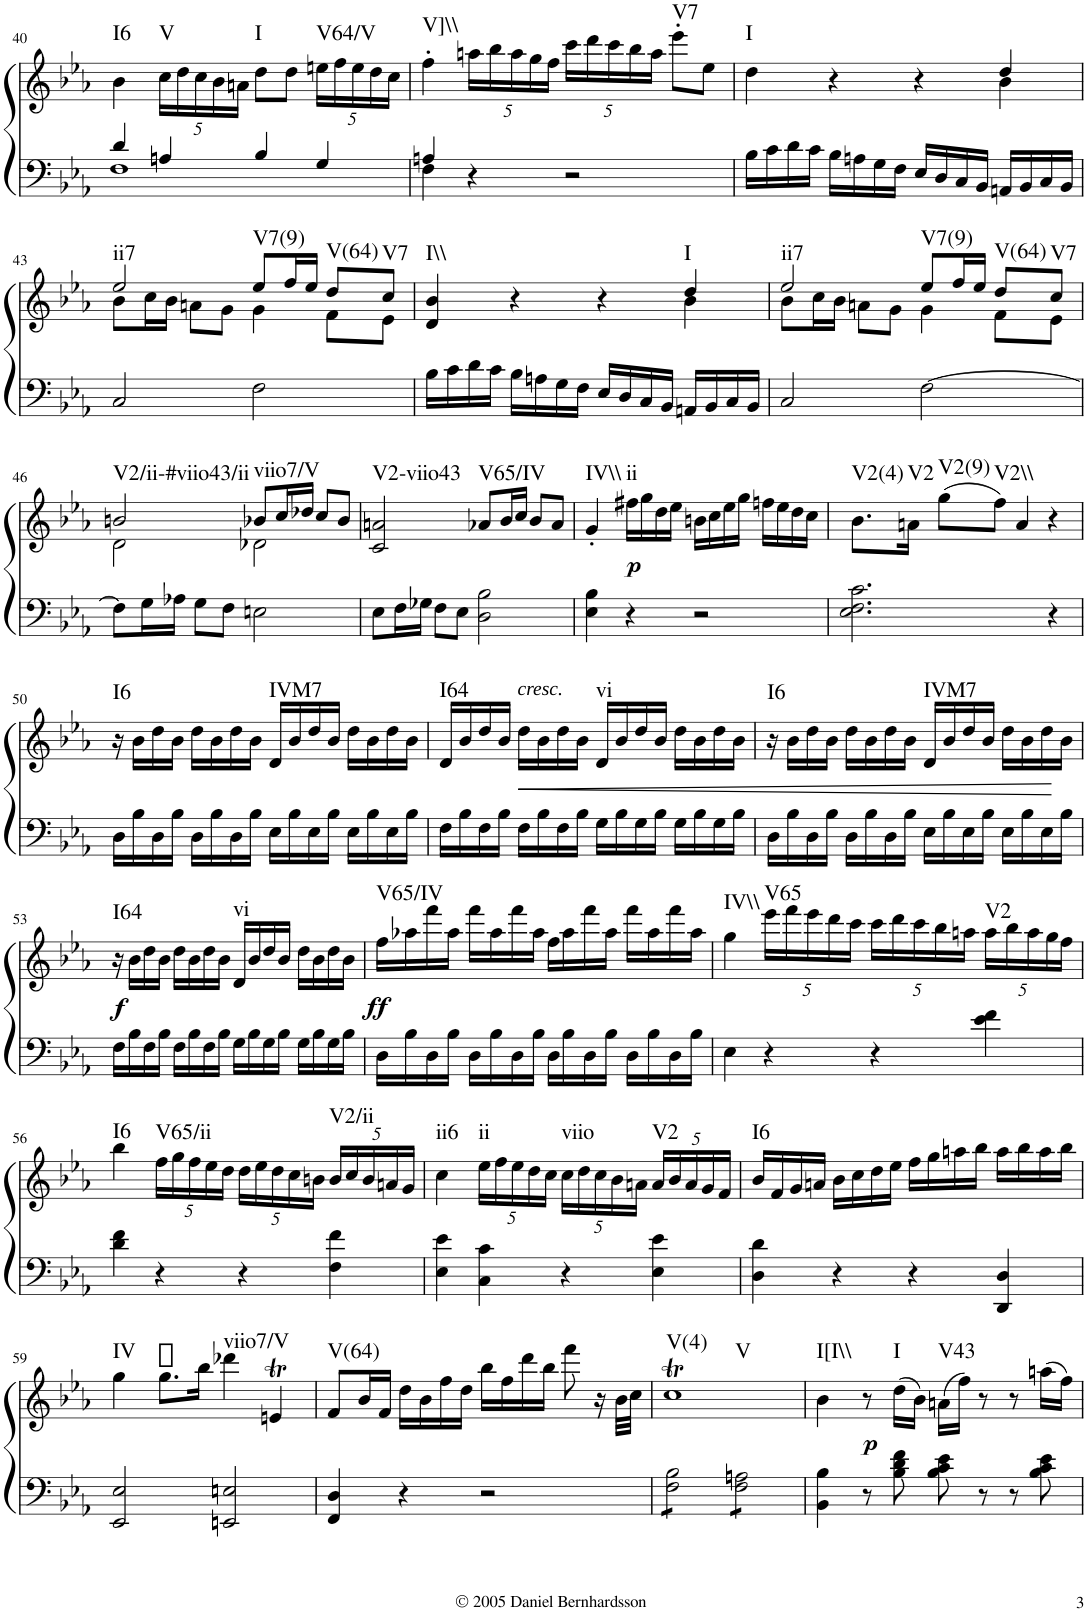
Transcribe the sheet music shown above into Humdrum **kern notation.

**kern	**kern	**dynam	**harte
*part1	*part1	*part1	*part1
*staff2	*staff1	*staff1/2	*
*I"Piano	*	*	*
*I'Pno.	*	*	*
!!LO:PB:g=z
*clefF4	*clefG2	*	*
*k[b-e-a-]	*k[b-e-a-]	*	*
*E-:	*E-:	*	*
*M4/4	*M4/4	*	*
*met(c)	*met(c)	*	*
=40	=40	=40	=40
*^	*	*	*
!	!	!	!	!LO:H:kt=I6
4d/	1F	4b-\	.	N
*	*	*Xbrackettup	*	*
!	!	!	!	!LO:H:kt=V
4An/	.	20cc\LL	.	N
.	.	20dd\	.	.
.	.	20cc\	.	.
.	.	20b-\	.	.
.	.	20an\JJ	.	.
!	!	!	!	!LO:H:kt=I
4B-/	.	8dd\L	.	N
.	.	8dd\J	.	.
!	!	!	!	!LO:H:kt=V64/V
4G/	.	20een\LL	.	N
.	.	20ff\	.	.
.	.	20ee\	.	.
.	.	20dd\	.	.
.	.	20cc\JJ	.	.
=41	=41	=41	=41	=41
!	!	!	!	!LO:H:kt=V]\\
4An/	4F\	4ff'\	.	N
4r	4ryy	20aan\LL	.	.
.	.	20bb-\	.	.
.	.	20aa\	.	.
.	.	20gg\	.	.
.	.	20ff\JJ	.	.
2r	2ryy	20ccc\LL	.	.
.	.	20ddd\	.	.
.	.	20ccc\	.	.
.	.	20bb-\	.	.
.	.	20aa\JJ	.	.
!	!	!	!	!LO:H:kt=V7
.	.	8eee-'\L	.	N
.	.	8ee-\J	.	.
*v	*v	*	*	*
=42	=42	=42	=42
*	*^	*	*
!	!	!	!	!LO:H:kt=I
16B-\LL	4dd\	2ryy	.	N
16c\	.	.	.	.
16d\	.	.	.	.
16c\JJ	.	.	.	.
16B-\LL	4r	.	.	.
16An\	.	.	.	.
16G\	.	.	.	.
16F\JJ	.	.	.	.
16E-/LL	4r	4ryy	.	.
16D/	.	.	.	.
16C/	.	.	.	.
16BB-/JJ	.	.	.	.
16AAn/LL	4dd/	4b-\	.	.
16BB-/	.	.	.	.
16C/	.	.	.	.
16BB-/JJ	.	.	.	.
!!LO:LB:g=z	!!
=43	=43	=43	=43	=43
!	!	!	!	!LO:H:kt=ii7
2C/	2ee-/	8b-\L	.	N
.	.	16cc\L	.	.
.	.	16b-\JJ	.	.
.	.	8an\L	.	.
.	.	8g\J	.	.
!	!	!	!	!LO:H:kt=V7(9)
2F\	8ee-/L	4g\	.	N
.	16ff/L	.	.	.
.	16ee-/JJ	.	.	.
!	!	!	!	!LO:H:kt=V(64)
.	8dd/L	8f\L	.	N
!	!	!	!	!LO:H:kt=V7
.	8cc/J	8e-\J	.	N
=44	=44	=44	=44	=44
!	!	!	!	!LO:H:kt=I\\
16B-\LL	4d/ 4b-/	2ryy	.	N
16c\	.	.	.	.
16d\	.	.	.	.
16c\JJ	.	.	.	.
16B-\LL	4r	.	.	.
16An\	.	.	.	.
16G\	.	.	.	.
16F\JJ	.	.	.	.
16E-/LL	4r	4ryy	.	.
16D/	.	.	.	.
16C/	.	.	.	.
16BB-/JJ	.	.	.	.
!	!	!	!	!LO:H:kt=I
16AAn/LL	4dd/	4b-\	.	N
16BB-/	.	.	.	.
16C/	.	.	.	.
16BB-/JJ	.	.	.	.
=45	=45	=45	=45	=45
!	!	!	!	!LO:H:kt=ii7
2C/	2ee-/	8b-\L	.	N
.	.	16cc\L	.	.
.	.	16b-\JJ	.	.
.	.	8an\L	.	.
.	.	8g\J	.	.
!	!	!	!	!LO:H:kt=V7(9)
[>2F\	8ee-/L	4g\	.	N
.	16ff/L	.	.	.
.	16ee-/JJ	.	.	.
!	!	!	!	!LO:H:kt=V(64)
.	8dd/L	8f\L	.	N
!	!	!	!	!LO:H:kt=V7
.	8cc/J	8e-\J	.	N
!!LO:LB:g=z	!!
=46	=46	=46	=46	=46
!	!	!	!	!LO:H:kt=V2/ii-#viio43/ii
8F\L]	2bn/	2d\	.	N
16G\L	.	.	.	.
16A-X\JJ	.	.	.	.
8G\L	.	.	.	.
8F\J	.	.	.	.
!	!	!	!	!LO:H:kt=viio7/V
2En\	8b-X/L	2d-X\	.	N
.	16cc/L	.	.	.
.	16dd-X/JJ	.	.	.
.	8cc/L	.	.	.
.	8b-/J	.	.	.
*	*v	*v	*	*
=47	=47	=47	=47
!	!	!	!LO:H:kt=V2-viio43
8E-\L	2c/ 2an/	.	N
16F\L	.	.	.
16G-X\JJ	.	.	.
8F\L	.	.	.
8E-\J	.	.	.
!	!	!	!LO:H:kt=V65/IV
2D\ 2B-\	8a-X/L	.	N
.	16b-/L	.	.
.	16cc/JJ	.	.
.	8b-/L	.	.
.	8a-/J	.	.
=48	=48	=48	=48
!	!	!	!LO:H:kt=IV\\
4E-\ 4B-\	4g'/	.	N
!	!	!LO:DY:b	!LO:H:kt=ii
4r	16ff#X\LL	p	N
.	16gg\	.	.
.	16dd\	.	.
.	16ee-\JJ	.	.
2r	16bn\LL	.	.
.	16cc\	.	.
.	16ee-\	.	.
.	16gg\JJ	.	.
.	16ffn\LL	.	.
.	16ee-\	.	.
.	16dd\	.	.
.	16cc\JJ	.	.
=49	=49	=49	=49
!	!	!	!LO:H:kt=V2(4)
2.E-\ 2.F\ 2.c\	8.b-\L	.	N
!	!	!	!LO:H:kt=V2
.	16an\Jk	.	N
!	!	!	!LO:H:kt=V2(9)
.	(8gg\L	.	N
!	!	!	!LO:H:kt=V2\\
.	8ff\J)	.	N
.	4a/	.	.
4r	4r	.	.
!!LO:LB:g=z
=50	=50	=50	=50
!	!	!	!LO:H:kt=I6
16D\LL	16r	.	N
16B-\	16b-\LL	.	.
16D\	16dd\	.	.
16B-\JJ	16b-\JJ	.	.
16D\LL	16dd\LL	.	.
16B-\	16b-\	.	.
16D\	16dd\	.	.
16B-\JJ	16b-\JJ	.	.
!	!	!	!LO:H:kt=IVM7
16E-\LL	16d/LL	.	N
16B-\	16b-/	.	.
16E-\	16dd/	.	.
16B-\JJ	16b-/JJ	.	.
16E-\LL	16dd\LL	.	.
16B-\	16b-\	.	.
16E-\	16dd\	.	.
16B-\JJ	16b-\JJ	.	.
=51	=51	=51	=51
!	!	!	!LO:H:kt=I64
16F\LL	16d/LL	.	N
16B-\	16b-/	.	.
16F\	16dd/	.	.
16B-\JJ	16b-/JJ	.	.
!	!LO:TX:a:i:t=cresc.	!	!
!	!	!LO:HP:b	!
16F\LL	16dd\LL	<	.
16B-\	16b-\	.	.
16F\	16dd\	.	.
16B-\JJ	16b-\JJ	.	.
!	!	!	!LO:H:kt=vi
16G\LL	16d/LL	.	N
16B-\	16b-/	.	.
16G\	16dd/	.	.
16B-\JJ	16b-/JJ	.	.
16G\LL	16dd\LL	.	.
16B-\	16b-\	.	.
16G\	16dd\	.	.
16B-\JJ	16b-\JJ	.	.
=52	=52	=52	=52
!	!	!	!LO:H:kt=I6
16D\LL	16r	.	N
16B-\	16b-\LL	.	.
16D\	16dd\	.	.
16B-\JJ	16b-\JJ	.	.
16D\LL	16dd\LL	.	.
16B-\	16b-\	.	.
16D\	16dd\	.	.
16B-\JJ	16b-\JJ	.	.
!	!	!	!LO:H:kt=IVM7
16E-\LL	16d/LL	.	N
16B-\	16b-/	.	.
16E-\	16dd/	.	.
16B-\JJ	16b-/JJ	.	.
16E-\LL	16dd\LL	.	.
16B-\	16b-\	.	.
16E-\	16dd\	.	.
16B-\JJ	16b-\JJ	[	.
!!LO:LB:g=z
=53	=53	=53	=53
!	!	!LO:DY:b	!LO:H:kt=I64
16F\LL	16r	f	N
16B-\	16b-\LL	.	.
16F\	16dd\	.	.
16B-\JJ	16b-\JJ	.	.
16F\LL	16dd\LL	.	.
16B-\	16b-\	.	.
16F\	16dd\	.	.
16B-\JJ	16b-\JJ	.	.
!	!	!	!LO:H:kt=vi
16G\LL	16d/LL	.	N
16B-\	16b-/	.	.
16G\	16dd/	.	.
16B-\JJ	16b-/JJ	.	.
16G\LL	16dd\LL	.	.
16B-\	16b-\	.	.
16G\	16dd\	.	.
16B-\JJ	16b-\JJ	.	.
=54	=54	=54	=54
!	!	!LO:DY:b	!LO:H:kt=V65/IV
16D\LL	16ff\LL	ff	N
16B-\	16aa-X\	.	.
16D\	16fff\	.	.
16B-\JJ	16aa-\JJ	.	.
16D\LL	16fff\LL	.	.
16B-\	16aa-\	.	.
16D\	16fff\	.	.
16B-\JJ	16aa-\JJ	.	.
16D\LL	16ff\LL	.	.
16B-\	16aa-\	.	.
16D\	16fff\	.	.
16B-\JJ	16aa-\JJ	.	.
16D\LL	16fff\LL	.	.
16B-\	16aa-\	.	.
16D\	16fff\	.	.
16B-\JJ	16aa-\JJ	.	.
=55	=55	=55	=55
!	!	!	!LO:H:kt=IV\\
4E-\	4gg\	.	N
!	!	!	!LO:H:kt=V65
4r	20eee-\LL	.	N
.	20fff\	.	.
.	20eee-\	.	.
.	20ddd\	.	.
.	20ccc\JJ	.	.
4r	20ccc\LL	.	.
.	20ddd\	.	.
.	20ccc\	.	.
.	20bb-\	.	.
.	20aan\JJ	.	.
!	!	!	!LO:H:kt=V2
4e-\ 4f\	20aa\LL	.	N
.	20bb-\	.	.
.	20aa\	.	.
.	20gg\	.	.
.	20ff\JJ	.	.
!!LO:LB:g=z
=56	=56	=56	=56
!	!	!	!LO:H:kt=I6
4d\ 4f\	4bb-\	.	N
!	!	!	!LO:H:kt=V65/ii
4r	20ff\LL	.	N
.	20gg\	.	.
.	20ff\	.	.
.	20ee-\	.	.
.	20dd\JJ	.	.
4r	20dd\LL	.	.
.	20ee-\	.	.
.	20dd\	.	.
.	20cc\	.	.
.	20bn\JJ	.	.
!	!	!	!LO:H:kt=V2/ii
4F\ 4f\	20b/LL	.	N
.	20cc/	.	.
.	20b/	.	.
.	20an/	.	.
.	20g/JJ	.	.
=57	=57	=57	=57
!	!	!	!LO:H:kt=ii6
4E-\ 4e-\	4cc\	.	N
!	!	!	!LO:H:kt=ii
4C\ 4c\	20ee-\LL	.	N
.	20ff\	.	.
.	20ee-\	.	.
.	20dd\	.	.
.	20cc\JJ	.	.
!	!	!	!LO:H:kt=viio
4r	20cc\LL	.	N
.	20dd\	.	.
.	20cc\	.	.
.	20b-\	.	.
.	20an\JJ	.	.
!	!	!	!LO:H:kt=V2
4E-\ 4e-\	20a/LL	.	N
.	20b-/	.	.
.	20a/	.	.
.	20g/	.	.
.	20f/JJ	.	.
=58	=58	=58	=58
!	!	!	!LO:H:kt=I6
4D\ 4d\	16b-/LL	.	N
.	16f/	.	.
.	16g/	.	.
.	16an/JJ	.	.
4r	16b-\LL	.	.
.	16cc\	.	.
.	16dd\	.	.
.	16ee-\JJ	.	.
4r	16ff\LL	.	.
.	16gg\	.	.
.	16aan\	.	.
.	16bb-\JJ	.	.
4DD/ 4D/	16aa\LL	.	.
.	16bb-\	.	.
.	16aa\	.	.
.	16bb-\JJ	.	.
!!LO:LB:g=z
=59	=59	=59	=59
!	!	!	!LO:H:kt=IV
2EE-/ 2E-/	4gg\	.	N
.	8.gg\L	.	.
.	16bb-\Jk	.	.
!	!	!	!LO:H:kt=viio7/V
2EEn/ 2En/	4ddd-X\	.	N
.	4ent/	.	.
=60	=60	=60	=60
!	!	!	!LO:H:kt=V(64)
4FF/ 4D/	8f/L	.	N
.	16b-/L	.	.
.	16f/JJ	.	.
4r	16dd\LL	.	.
.	16b-\	.	.
.	16ff\	.	.
.	16dd\JJ	.	.
2r	16bb-\LL	.	.
.	16ff\	.	.
.	16ddd\	.	.
.	16bb-\JJ	.	.
.	8fff\	.	.
.	16r	.	.
.	32b-\LLL	.	.
.	32cc\JJJ	.	.
=61	=61	=61	=61
!	!	!	!LO:H:n=1:kt=V(4)
!	!	!	!LO:H:n=2:kt=V
*tremolo	*	*	*
8F\ 8B-\L	1ccT	.	N N
8F\ 8B-\	.	.	.
8F\ 8B-\	.	.	.
8F\ 8B-\J	.	.	.
8F\ 8An\L	.	.	.
8F\ 8An\	.	.	.
8F\ 8An\	.	.	.
8F\ 8An\J	.	.	.
*Xtremolo	*	*	*
=62	=62	=62	=62
!	!	!	!LO:H:kt=I[I\\
4BB-\ 4B-\	4b-\	.	N
!	!	!LO:DY:b	!
8r	8r	p	.
!	!	!	!LO:H:kt=I
8B-\ 8d\ 8f\	(16dd\LL	.	N
.	16b-\JJ)	.	.
!	!	!	!LO:H:kt=V43
8B-\ 8c\ 8e-\	(16an\LL	.	N
.	16ff\JJ)	.	.
8r	8r	.	.
8r	8r	.	.
8B-\ 8c\ 8e-\	(16aan\LL	.	.
.	16ff\JJ)	.	.
=	=	=	=
*-	*-	*-	*-
